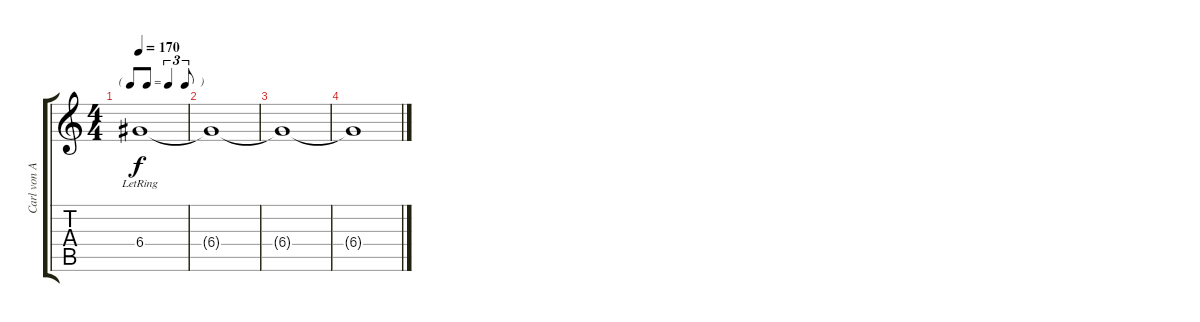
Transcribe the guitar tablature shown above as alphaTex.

\track ("Carl von Arbin - Lead Guitar" "Carl von A") {instrument overdrivenguitar}
\staff {score tabs}
\tuning (E4 B3 G3 D3 A2 E2) {hide}
\ts (4 4)
\tf triplet8th
\tempo 170
\clef g2
\ks c
6.4{lr}.1{dy f} |
6.4{t}.1 |
6.4{t}.1 |
6.4{t}.1
